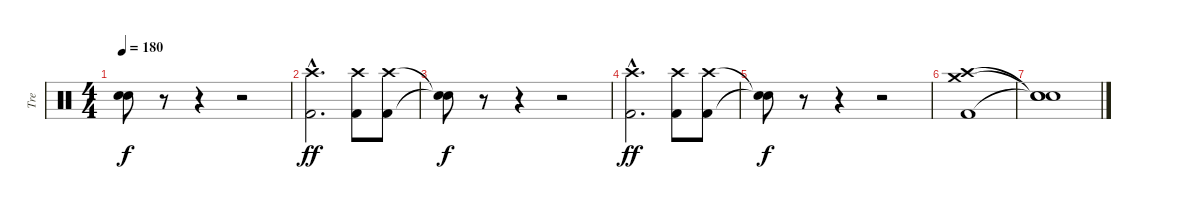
\track ("Tre" "Tre") {instrument percussion}
\staff {score}
\articulation defaults
\ts (4 4)
\tempo 180
\clef neutral
\ks c
("Snare (hit)"{t} "Snare (hit)"{t}).8{dy f} r.8{volume 0} r.4{volume 12} r.2 |
("Crash high (hit)"{hac} "Kick (hit) 2"{hac}).2{d dy ff} ("Crash high (hit)" "Kick (hit) 2").8 ("Crash high (hit)" "Kick (hit) 2").8 |
("Snare (hit)"{t} "Snare (hit)"{t}).8{dy f} r.8{volume 0} r.4{volume 12} r.2 |
("Crash high (hit)"{hac} "Kick (hit) 2"{hac}).2{d dy ff} ("Crash high (hit)" "Kick (hit) 2").8 ("Crash high (hit)" "Kick (hit) 2").8 |
("Snare (hit)"{t} "Snare (hit)"{t}).8{dy f} r.8{volume 0} r.4{volume 12} r.2 |
("Crash medium (hit)" "Crash high (hit)" "Kick (hit) 2").1 |
("Snare (hit)"{t} "Snare (hit)"{t} "Snare (hit)"{t}).1
